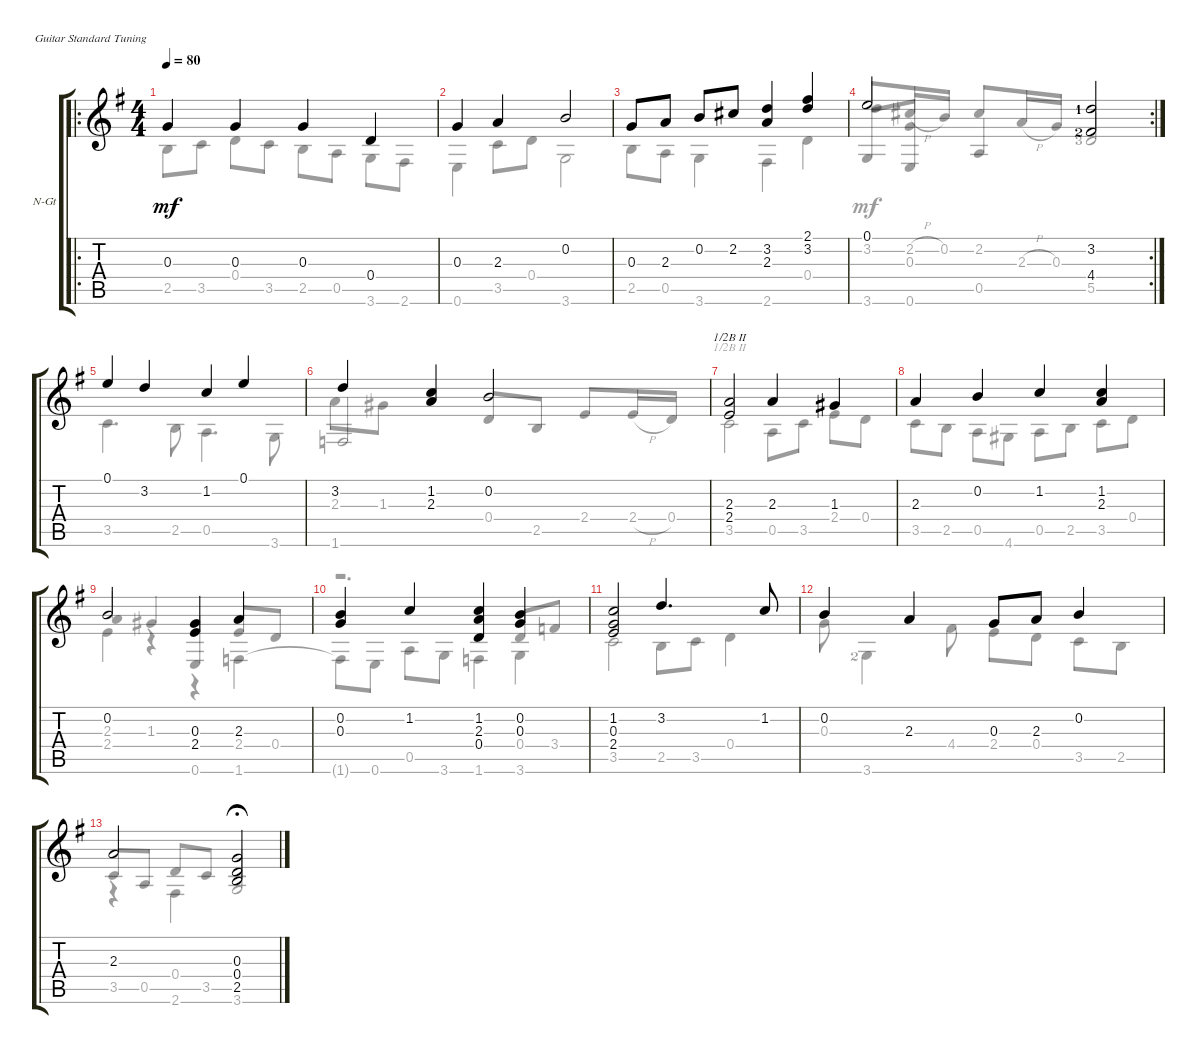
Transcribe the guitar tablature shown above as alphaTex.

\defaultSystemsLayout 4
\bracketExtendMode groupsimilarinstruments
\firstSystemTrackNameOrientation horizontal
\otherSystemsTrackNameOrientation horizontal
\track ("Nylon Guitar" "N-Gt") {instrument acousticguitarsteel}
\staff {score tabs}
\tuning (E4 B3 G3 D3 A2 E2)
\voice
\ro
\ts (4 4)
\tempo 80
\clef g2
\ks g
0.3.4{dy mf instrument acousticguitarsteel} 0.3.4 0.3.4 0.4.4 |
0.3.4 2.3.4 0.2.2 |
0.3.8 2.3.8 0.2.8 2.2.8 (3.2 2.3).4 (3.2 2.1).4 |
\rc 2
0.1.2 (3.2{lf 2} 4.4{lf 3}).2 |
0.1.4 3.2.4 1.2.4 0.1.4 |
3.2.4 (1.2 2.3).4 0.2.2 |
(2.3 2.4).2{barre (2 half)} 2.3.4 1.3.4 |
2.3.4 0.2.4 1.2.4 (1.2 2.3).4 |
0.2.2 (0.3 2.4).4 2.3.4 |
(0.2 0.3).4 1.2.4 (1.2 2.3 0.4).4 (0.3 0.2).4 |
(1.2 0.3 2.4).2 3.2.4{d} 1.2.8 |
0.2.4 2.3.4 0.3.8 2.3.8 0.2.4 |
2.3.2 (0.3 0.4 2.5).2{fermata (medium 0.4)}
\voice
\clef g2
\ottava regular
\simile none
\ks g
2.5.8{dy mf} 3.5.8 0.4.8 3.5.8 2.5.8 0.5.8 3.6.8 2.6.8 |
0.6.4 3.5.8 0.4.8 3.6.2 |
2.5.8 0.5.8 3.6.4 2.6.4 0.4.4 |
3.6.8{beam invert} (0.6 0.3).8 0.5.4{beam invert} 5.5{lf 4}.2{beam invert} |
3.5.4{d} 2.5.8 0.5.4{d} 3.6.8 |
1.6.2{beam invert} 0.4.8{beam invert} 2.5.8 2.4.8{beam invert} 2.4{h}.16 0.4.16 |
3.5.2{barre (2 half)} 0.5.8 3.5.8 2.4.8 0.4.8 |
3.5.8 2.5.8 0.5.8 4.6.8 0.5.8 2.5.8 3.5.8 0.4.8 |
2.3.4{beam invert} 1.3.4{beam invert} 0.6.4{beam invert} 2.4.8{beam invert} 0.4.8 |
r.2{d} 0.4.8{beam invert} 3.4.8 |
3.5.2 2.5.8 3.5.8 0.4.4 |
0.3.8 3.6{lf 3}.4 4.4.8 2.4.8 0.4.8 3.5.8 2.5.8 |
3.5.8{beam invert} 0.5.8 0.4.8{beam invert} 3.5.8 3.6.2{fermata (medium 0.4) beam invert}
\voice
\clef g2
\ottava regular
\simile none
\ks g
|
|
|
3.2.8{beam invert} 2.2{h}.16 0.2.16 2.2.8{beam invert} 2.3{h}.16 0.3.16 |
|
2.3.8 1.3.8 |
|
|
2.4.4 r.4 r.4 1.6.4 |
1.6{t}.8 0.6.8 0.5.8 3.6.8 1.6.4 3.6.4 |
|
|
r.4 2.6.4
